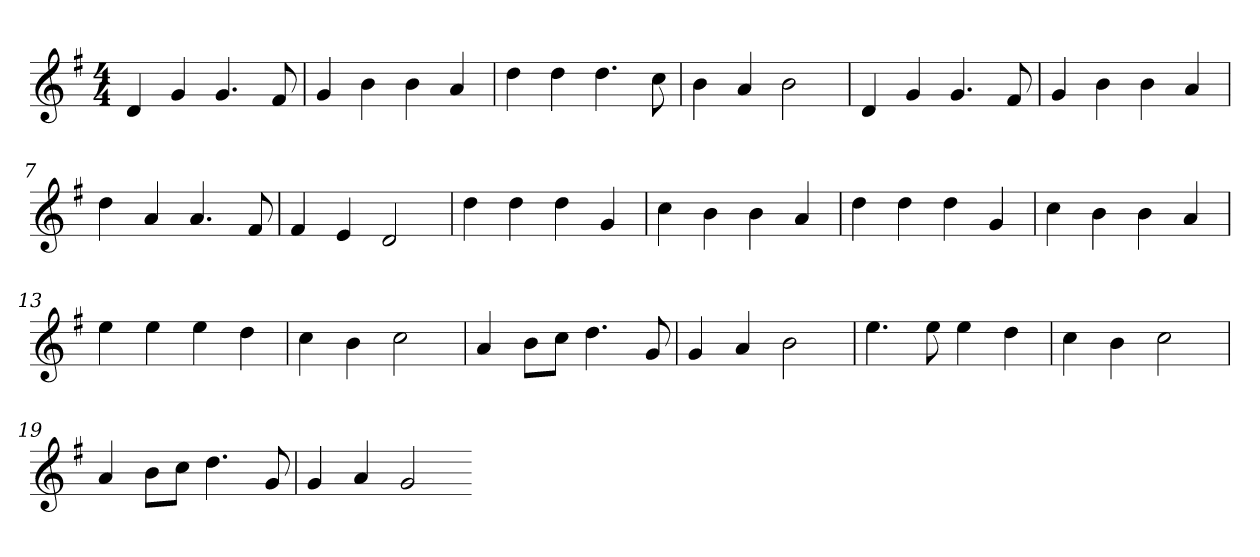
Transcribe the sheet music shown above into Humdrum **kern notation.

**kern
*part1
*staff1
*k[f#]
*G:
*M4/4
=1
4d
4g
4.g
8f#
=2
4g
4b
4b
4a
=3
4dd
4dd
4.dd
8cc
=4
4b
4a
2b
=5
4d
4g
4.g
8f#
=6
4g
4b
4b
4a
=7
4dd
4a
4.a
8f#
=8
4f#
4e
2d
=9
4dd
4dd
4dd
4g
=10
4cc
4b
4b
4a
=11
4dd
4dd
4dd
4g
=12
4cc
4b
4b
4a
=13
4ee
4ee
4ee
4dd
=14
4cc
4b
2cc
=15
4a
8bL
8ccJ
4.dd
8g
=16
4g
4a
2b
=17
4.ee
8ee
4ee
4dd
=18
4cc
4b
2cc
=19
4a
8bL
8ccJ
4.dd
8g
=20
4g
4a
2g
=-
*-
